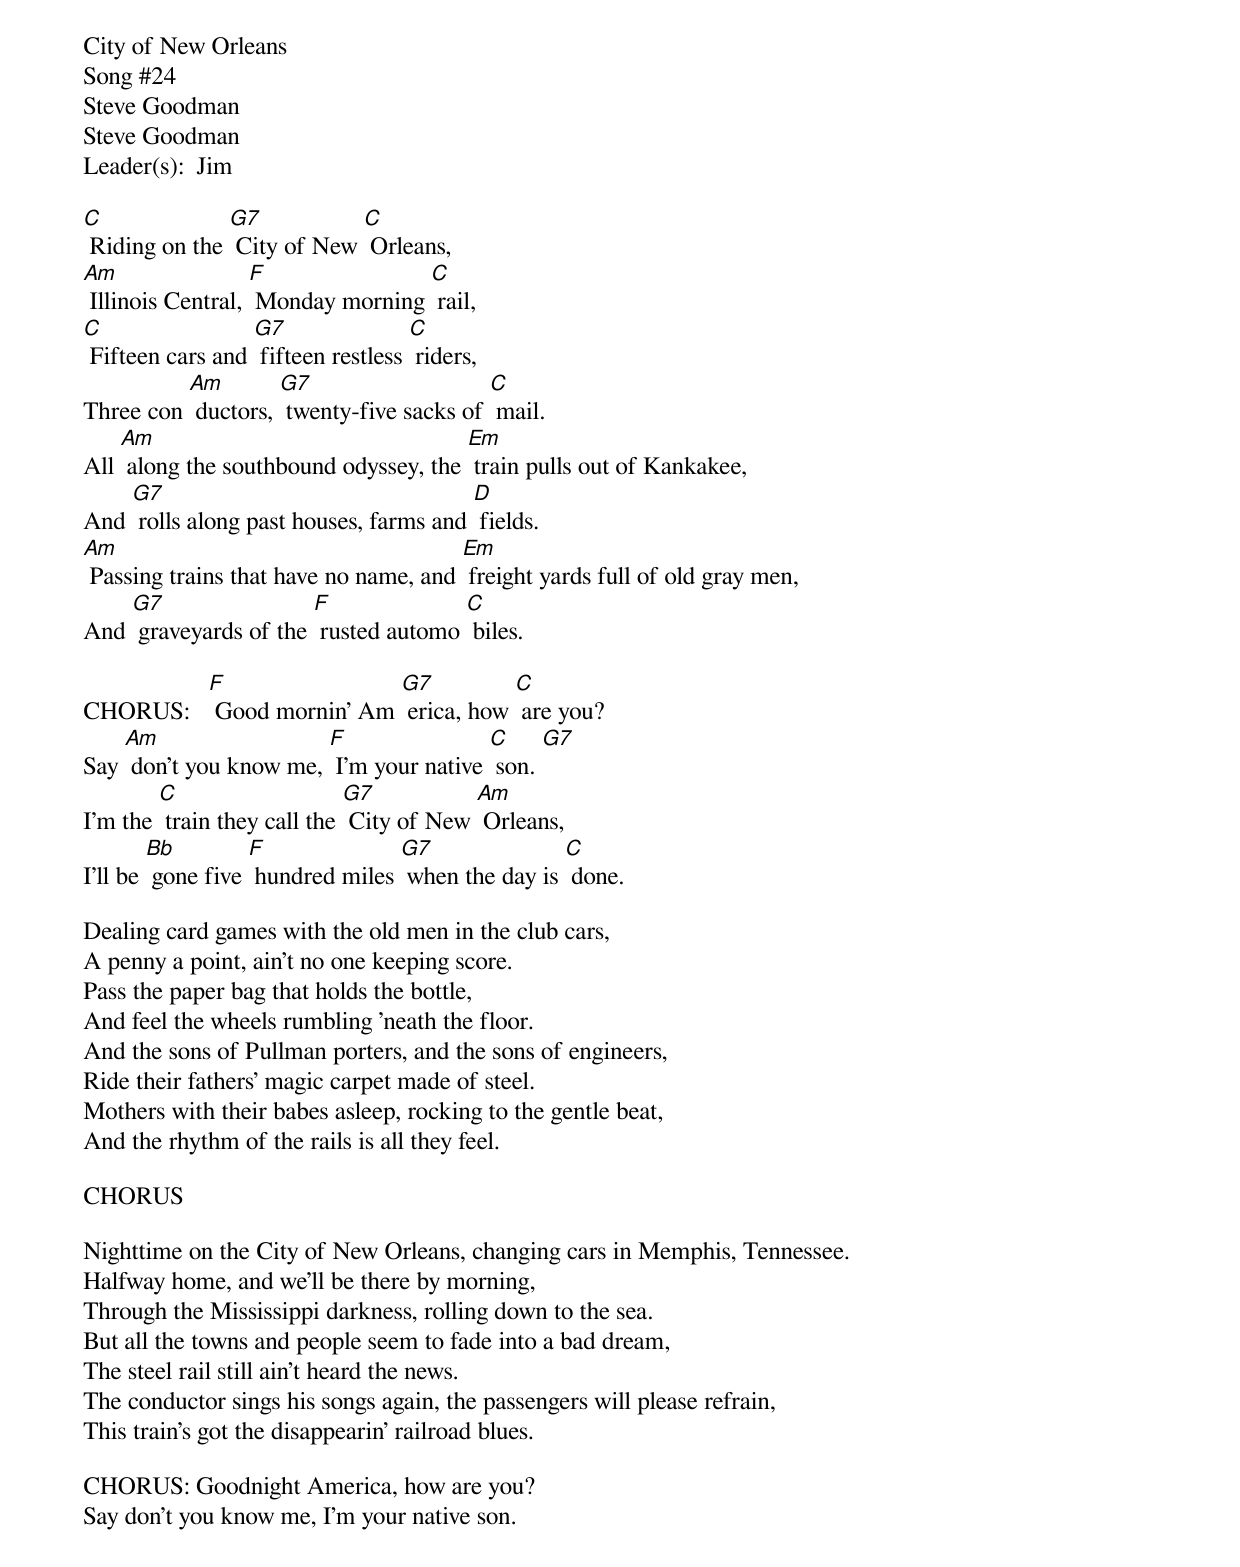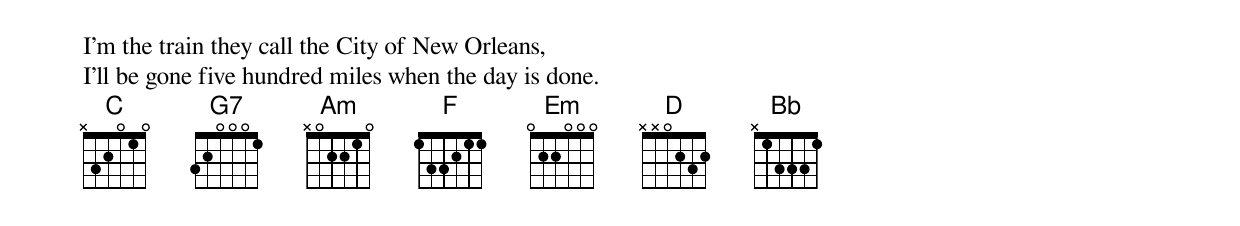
City of New Orleans
Song #24
Steve Goodman
Steve Goodman
Leader(s):  Jim

[C] Riding on the [G7] City of New [C] Orleans,
[Am] Illinois Central, [F] Monday morning [C] rail,
[C] Fifteen cars and [G7] fifteen restless [C] riders,
Three con [Am] ductors, [G7] twenty-five sacks of [C] mail.
All [Am] along the southbound odyssey, the [Em] train pulls out of Kankakee,
And [G7] rolls along past houses, farms and [D] fields.
[Am] Passing trains that have no name, and [Em] freight yards full of old gray men,
And [G7] graveyards of the [F] rusted automo [C] biles.

CHORUS:  	[F] Good mornin’ Am [G7] erica, how [C] are you?
Say [Am] don't you know me, [F] I'm your native [C] son. [G7]
I'm the [C] train they call the [G7] City of New [Am] Orleans,
I'll be [Bb] gone five [F] hundred miles [G7] when the day is [C] done.

Dealing card games with the old men in the club cars,
A penny a point, ain't no one keeping score.
Pass the paper bag that holds the bottle,
And feel the wheels rumbling 'neath the floor.
And the sons of Pullman porters, and the sons of engineers,
Ride their fathers' magic carpet made of steel.
Mothers with their babes asleep, rocking to the gentle beat,
And the rhythm of the rails is all they feel.

CHORUS

Nighttime on the City of New Orleans, changing cars in Memphis, Tennessee.
Halfway home, and we'll be there by morning,
Through the Mississippi darkness, rolling down to the sea.
But all the towns and people seem to fade into a bad dream,
The steel rail still ain't heard the news.
The conductor sings his songs again, the passengers will please refrain,
This train's got the disappearin' railroad blues.

CHORUS:	Goodnight America, how are you?
Say don't you know me, I'm your native son.
I'm the train they call the City of New Orleans,
I'll be gone five hundred miles when the day is done.
